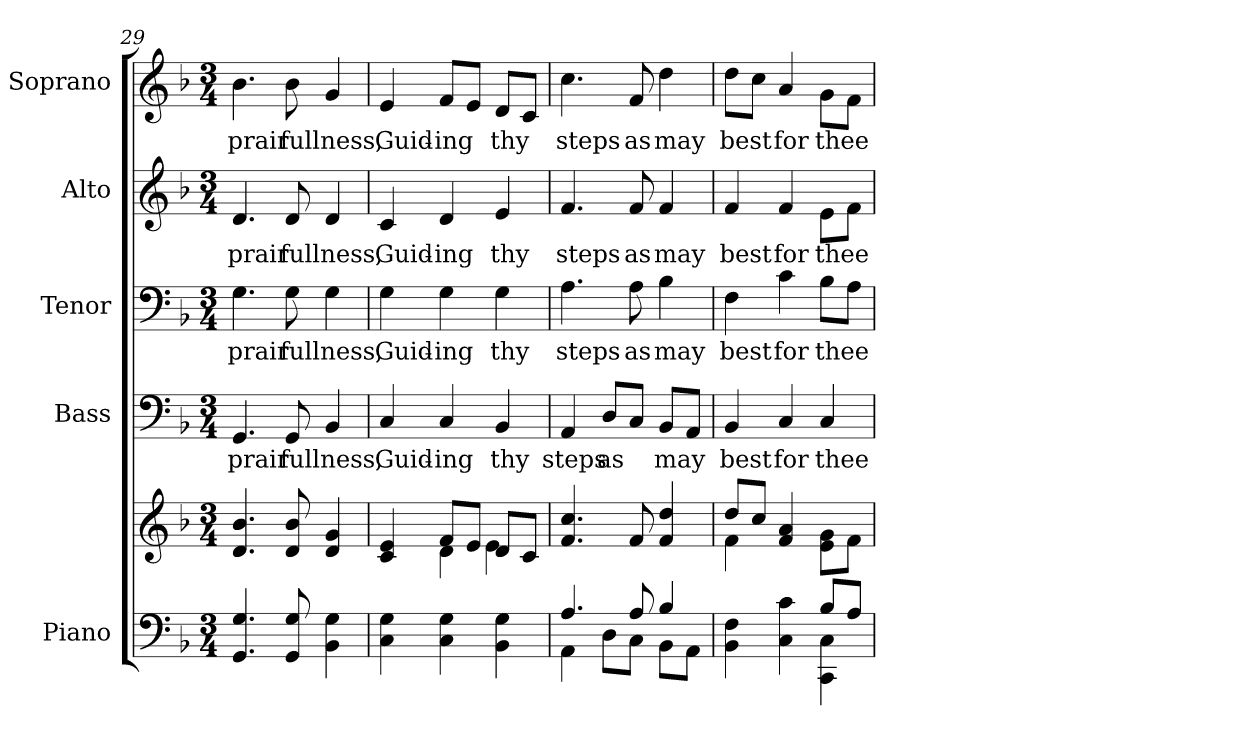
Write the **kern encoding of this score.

**kern	**kern	**kern	**text	**kern	**text	**kern	**text	**kern	**text
*part5	*part5	*part4	*part4	*part3	*part3	*part2	*part2	*part1	*part1
*staff6	*staff5	*staff4	*staff4	*staff3	*staff3	*staff2	*staff2	*staff1	*staff1
*I"Piano	*	*I"Bass	*	*I"Tenor	*	*I"Alto	*	*I"Soprano	*
*I'Pno.	*	*I'B.	*	*I'T.	*	*I'A.	*	*I'S.	*
!!LO:PB:g=z
*clefF4	*clefG2	*clefF4	*	*clefF4	*	*clefG2	*	*clefG2	*
*k[b-]	*k[b-]	*k[b-]	*	*k[b-]	*	*k[b-]	*	*k[b-]	*
*F:	*F:	*F:	*	*F:	*	*F:	*	*F:	*
*M3/4	*M3/4	*M3/4	*	*M3/4	*	*M3/4	*	*M3/4	*
=29	=29	=29	=29	=29	=29	=29	=29	=29	=29
!	!	!	!LO:LY:b:color=#000000	!	!	!	!	!	!
!	!	!	!	!	!LO:LY:b:color=#000000	!	!	!	!
!	!	!	!	!	!	!	!LO:LY:b:color=#000000	!	!
!	!	!	!	!	!	!	!	!	!LO:LY:b:color=#000000
4.GGi/ 4.Gi	4.di/ 4.b-i	4.GGi/	prair	4.Gi\	prair	4.di/	prair	4.b-i\	prair
!	!	!	!LO:LY:b:color=#000000	!	!	!	!	!	!
!	!	!	!	!	!LO:LY:b:color=#000000	!	!	!	!
!	!	!	!	!	!	!	!LO:LY:b:color=#000000	!	!
!	!	!	!	!	!	!	!	!	!LO:LY:b:color=#000000
8GGi/ 8Gi	8di/ 8b-i	8GGi/	full	8Gi\	full	8di/	full	8b-i\	full
!	!	!	!LO:LY:b:color=#000000	!	!	!	!	!	!
!	!	!	!	!	!LO:LY:b:color=#000000	!	!	!	!
!	!	!	!	!	!	!	!LO:LY:b:color=#000000	!	!
!	!	!	!	!	!	!	!	!	!LO:LY:b:color=#000000
4BB-i\ 4Gi	4di/ 4gi	4BB-i/	ness,	4Gi\	ness,	4di/	ness,	4gi/	ness,
=30	=30	=30	=30	=30	=30	=30	=30	=30	=30
*	*^	*	*	*	*	*	*	*	*
!	!	!	!	!LO:LY:b:color=#000000	!	!	!	!	!	!
!	!	!	!	!	!	!LO:LY:b:color=#000000	!	!	!	!
!	!	!	!	!	!	!	!	!LO:LY:b:color=#000000	!	!
!	!	!	!	!	!	!	!	!	!	!LO:LY:b:color=#000000
4Ci\ 4Gi	4ci/ 4ei	4ryy	4Ci/	Guid-	4Gi\	Guid-	4ci/	Guid-	4ei/	Guid-
!	!	!	!	!LO:LY:b:color=#000000	!	!	!	!	!	!
!	!	!	!	!	!	!LO:LY:b:color=#000000	!	!	!	!
!	!	!	!	!	!	!	!	!LO:LY:b:color=#000000	!	!
!	!	!	!	!	!	!	!	!	!	!LO:LY:b:color=#000000
4Ci\ 4Gi	8fi/L	4di\	4Ci/	-ing	4Gi\	-ing	4di/	-ing	8fi/L	-ing
.	8ei/J	.	.	.	.	.	.	.	8ei/J	.
!	!	!	!	!LO:LY:b:color=#000000	!	!	!	!	!	!
!	!	!	!	!	!	!LO:LY:b:color=#000000	!	!	!	!
!	!	!	!	!	!	!	!	!LO:LY:b:color=#000000	!	!
!	!	!	!	!	!	!	!	!	!	!LO:LY:b:color=#000000
4BB-i\ 4Gi	8di/L	4ei\	4BB-i/	thy	4Gi\	thy	4ei/	thy	8di/L	thy
.	8ci/J	.	.	.	.	.	.	.	8ci/J	.
*	*v	*v	*	*	*	*	*	*	*	*
=31	=31	=31	=31	=31	=31	=31	=31	=31	=31
*^	*	*	*	*	*	*	*	*	*
!	!	!	!	!LO:LY:b:color=#000000	!	!	!	!	!	!
!	!	!	!	!	!	!LO:LY:b:color=#000000	!	!	!	!
!	!	!	!	!	!	!	!	!LO:LY:b:color=#000000	!	!
!	!	!	!	!	!	!	!	!	!	!LO:LY:b:color=#000000
4.Ai/	4AAi\	4.fi/ 4.cci	4AAi/	steps	4.Ai\	steps	4.fi/	steps	4.cci\	steps
!	!	!	!	!LO:LY:b:color=#000000	!	!	!	!	!	!
.	8Di\L	.	8Di/L	as	.	.	.	.	.	.
!	!	!	!	!	!	!LO:LY:b:color=#000000	!	!	!	!
!	!	!	!	!	!	!	!	!LO:LY:b:color=#000000	!	!
!	!	!	!	!	!	!	!	!	!	!LO:LY:b:color=#000000
8Ai/	8Ci\J	8fi/	8Ci/J	.	8Ai\	as	8fi/	as	8fi/	as
!	!	!	!	!LO:LY:b:color=#000000	!	!	!	!	!	!
!	!	!	!	!	!	!LO:LY:b:color=#000000	!	!	!	!
!	!	!	!	!	!	!	!	!LO:LY:b:color=#000000	!	!
!	!	!	!	!	!	!	!	!	!	!LO:LY:b:color=#000000
4B-i/	8BB-i\L	4fi/ 4ddi	8BB-i/L	may	4B-i\	may	4fi/	may	4ddi\	may
.	8AAi\J	.	8AAi/J	.	.	.	.	.	.	.
!!LO:PB:g=z
=32	=32	=32	=32	=32	=32	=32	=32	=32	=32	=32
*	*	*^	*	*	*	*	*	*	*	*
!	!	!	!	!	!LO:LY:b:color=#000000	!	!	!	!	!	!
!	!	!	!	!	!	!	!LO:LY:b:color=#000000	!	!	!	!
!	!	!	!	!	!	!	!	!	!LO:LY:b:color=#000000	!	!
!	!	!	!	!	!	!	!	!	!	!	!LO:LY:b:color=#000000
4BB-i\ 4Fi	2ryy	8ddi/L	4fi\	4BB-i/	best	4Fi\	best	4fi/	best	8ddi\L	best
.	.	8cci/J	.	.	.	.	.	.	.	8cci\J	.
!	!	!	!	!	!LO:LY:b:color=#000000	!	!	!	!	!	!
!	!	!	!	!	!	!	!LO:LY:b:color=#000000	!	!	!	!
!	!	!	!	!	!	!	!	!	!LO:LY:b:color=#000000	!	!
!	!	!	!	!	!	!	!	!	!	!	!LO:LY:b:color=#000000
4Ci\ 4ci	.	4fi/ 4ai	4ryy	4Ci/	for	4ci\	for	4fi/	for	4ai/	for
!	!	!	!	!	!LO:LY:b:color=#000000	!	!	!	!	!	!
!	!	!	!	!	!	!	!LO:LY:b:color=#000000	!	!	!	!
!	!	!	!	!	!	!	!	!	!LO:LY:b:color=#000000	!	!
!	!	!	!	!	!	!	!	!	!	!	!LO:LY:b:color=#000000
8B-i/L	4CCi\ 4Ci	8ei\ 8giL	4ryy	4Ci/	thee	8B-i\L	thee	8ei\L	thee	8gi\L	thee
8Ai/J	.	8fi\J	.	.	.	8Ai\J	.	8fi\J	.	8fi\J	.
*v	*v	*	*	*	*	*	*	*	*	*	*
*	*v	*v	*	*	*	*	*	*	*	*
=	=	=	=	=	=	=	=	=	=
*-	*-	*-	*-	*-	*-	*-	*-	*-	*-
